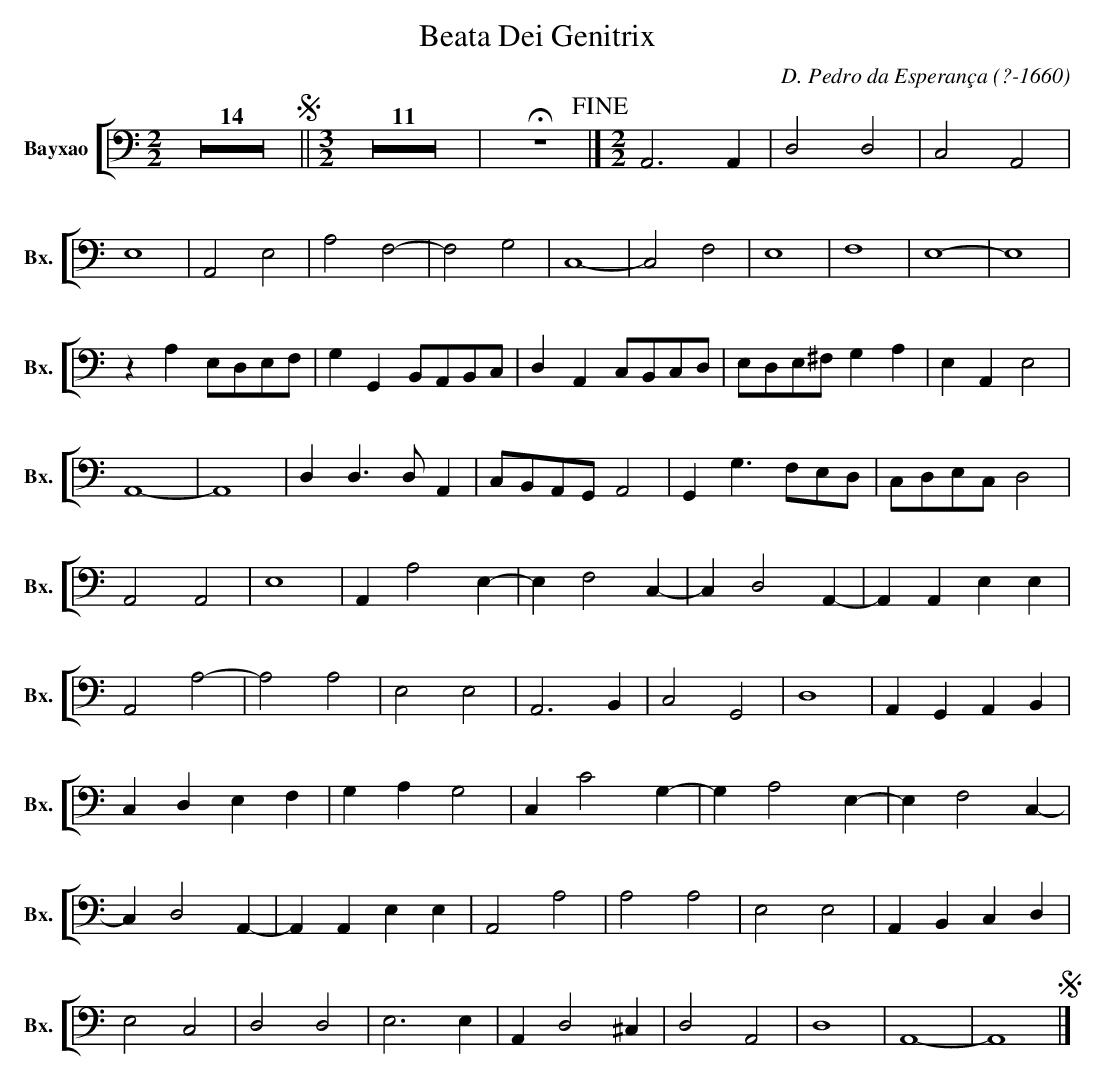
X:1
T:Beata Dei Genitrix
C:D. Pedro da Esperan\,ca (?-1660)
M:2/2
L:1/2
K:C
V: 3 clef=bass name="Bayxao" sname="Bx."
%%staves [ 3 ]
   Z14 !segno!|| [M:3/2] Z11 | !fermata!z3 !fine!|] \
   [M:2/2] A,,>A,,| D,D,| C,A,,| E,2 | A,,E,| A,F,-|F,G,|C,2-| C,F,|E,2|F,2|E,2-|E,2| \
   z/A,/ E,//D,//E,//F,// | G,/ G,,/ B,,//A,,//B,,//C,// | D,/A,,/ C,//B,,//C,//D,// | \
   E,//D,//E,//^F,// G,/A,/ | E,/A,,/ E, | A,,2-|A,,2| D,/ D,/> D,/ A,,/ | C,//B,,//A,,//G,,// A,, | \
   G,,/ G,/> F,/E,//D,// | C,//D,//E,//C,// D, | A,,A,,| \
   E,2|A,,/ A, E,/-|E,/F,C,/-|C,/D,A,,/-|A,,/ A,,/E,/E,/| A,,A,- | A,A,| E,E, | A,,>B,,| \
   C,G,,|D,2| A,,/G,,/A,,/B,,/ | C,/D,/E,/F,/| G,/A,/ G, | \
   C,/CG,/-|G,/A,E,/-|E,/F,C,/-|C,/D,A,,/-|A,,/ A,,/ E,/ E,/ | A,,A,|A,A,|E,E,|A,,/B,,/C,/D,/ | \
   E,C,|D,D,|E,>E,|A,,/D,^C,/|D,A,,|D,2|A,,2-|A,,2 !segno! |] \
